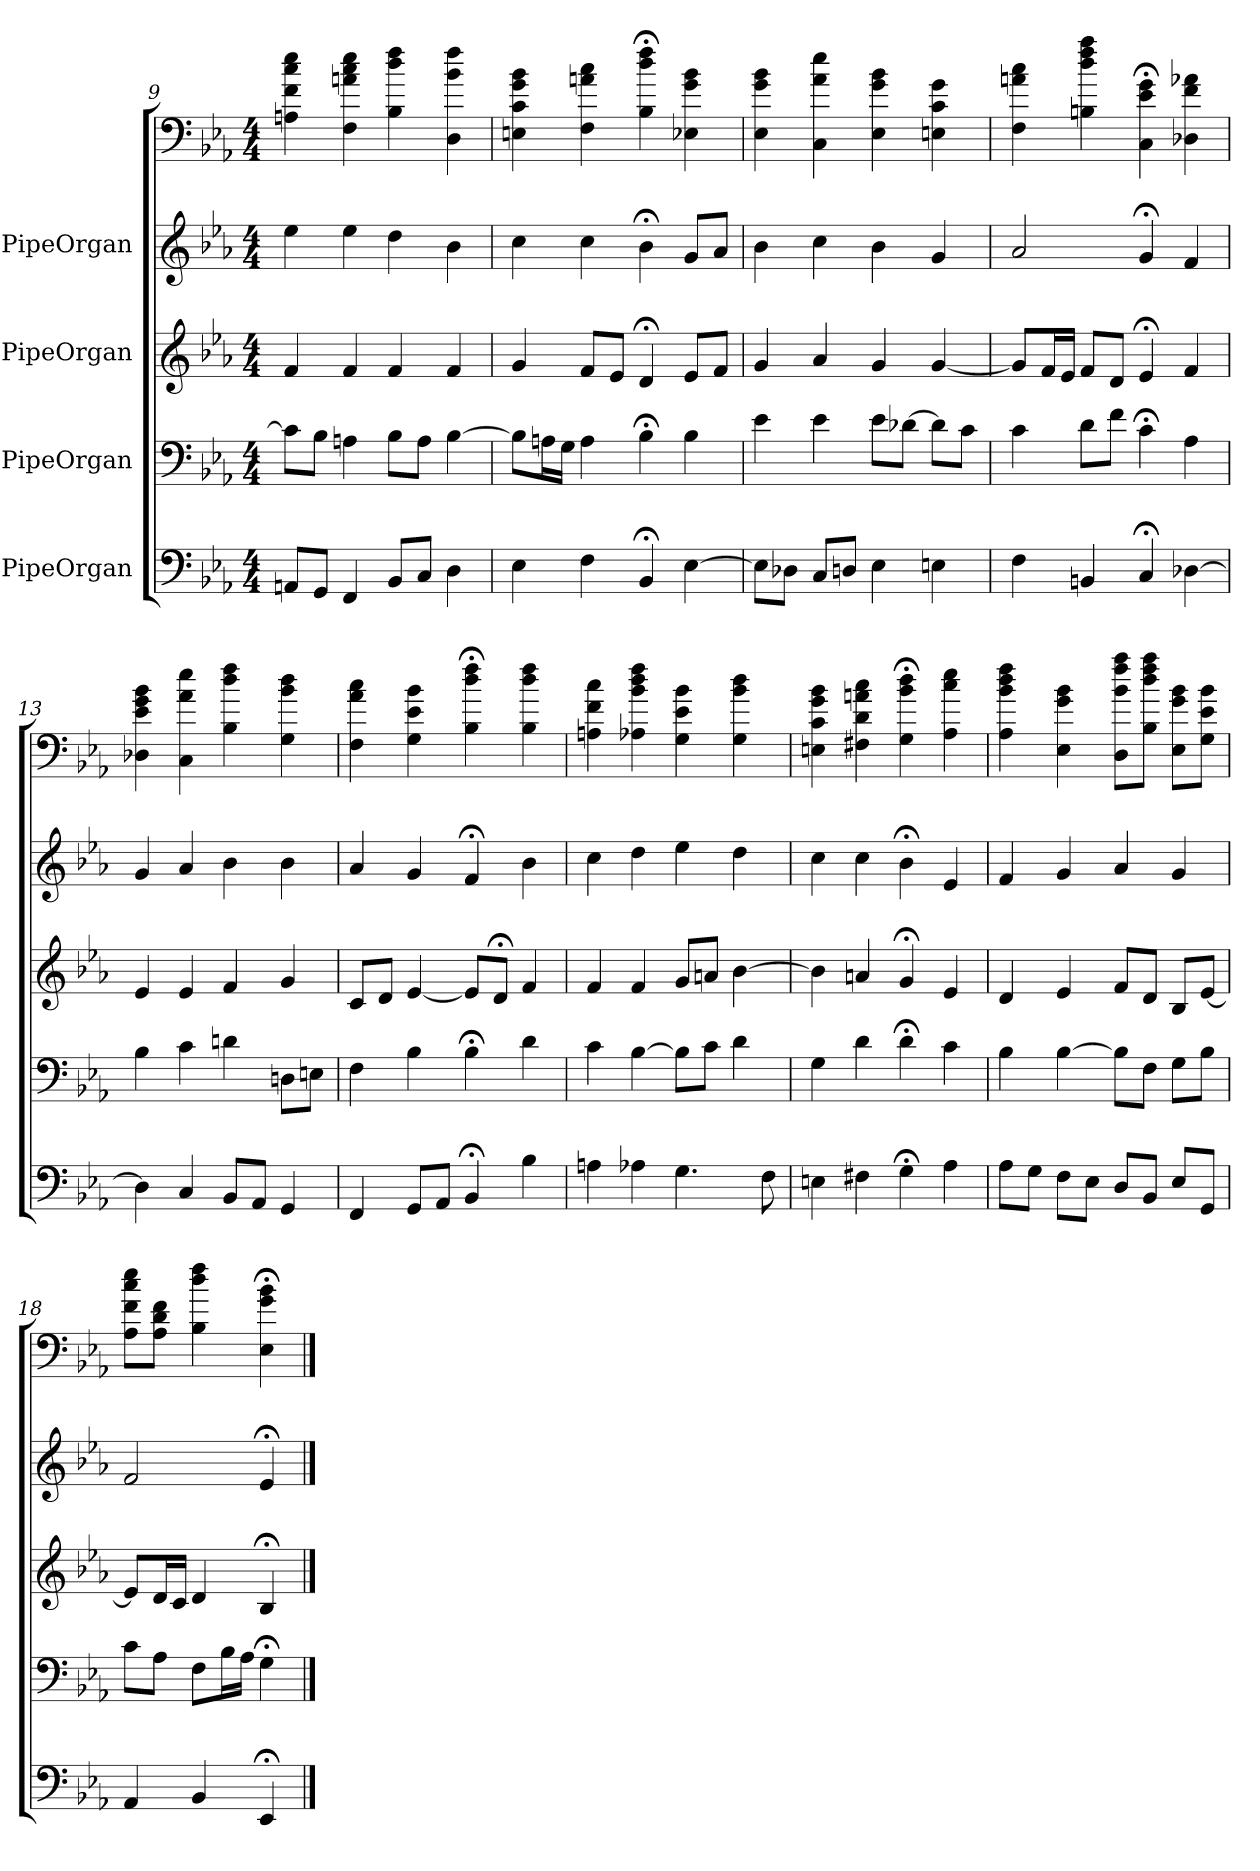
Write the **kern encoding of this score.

**kern	**kern	**kern	**kern	**kern
*part5	*part4	*part3	*part2	*part1
*staff5	*staff4	*staff3	*staff2	*staff1
*I"PipeOrgan	*I"PipeOrgan	*I"PipeOrgan	*I"PipeOrgan	*
*k[b-e-a-]	*k[b-e-a-]	*k[b-e-a-]	*k[b-e-a-]	*k[b-e-a-]
*E-:	*E-:	*E-:	*E-:	*E-:
*M4/4	*M4/4	*M4/4	*M4/4	*M4/4
=9	=9	=9	=9	=9
8AAnL	8cL]	4f	4ee-	4An 4f 4cc 4ee-
8GGJ	8B-J	.	.	.
4FF	4An	4f	4ee-	4F 4an 4cc 4ee-
8BB-L	8B-L	4f	4dd	4B- 4dd 4ff
8CJ	8AJ	.	.	.
4D	[4B-	4f	4b-	4D 4b- 4ff
=10	=10	=10	=10	=10
4E-	8B-L]	4g	4cc	4En 4c 4g 4b-
.	16AnL	.	.	.
.	16GJJ	.	.	.
4F	4A	8fL	4cc	4F 4an 4cc
.	.	8e-J	.	.
4BB-;<	4B-;<	4d;<	4b-;<	4B-;< 4dd;< 4ff;<
[4E-	4B-	8e-L	8gL	4E-X 4g 4b-
.	.	8fJ	8a-J	.
=11	=11	=11	=11	=11
8E-L]	4e-	4g	4b-	4E- 4g 4b-
8D-XJ	.	.	.	.
8CL	4e-	4a-	4cc	4C 4a- 4ee-
8DnJ	.	.	.	.
4E-	8e-L	4g	4b-	4E- 4g 4b-
.	[8d-XJ	.	.	.
4En	8d-L]	[4g	4g	4En 4c 4g
.	8cJ	.	.	.
=12	=12	=12	=12	=12
4F	4c	8gL]	2a-	4F 4an 4cc
.	.	16fL	.	.
.	.	16e-JJ	.	.
4BBn	8dL	8fL	.	4Bn 4dd 4ff 4aa-
.	8fJ	8dJ	.	.
4C;<	4c;<	4e-;<	4g;<	4C;< 4e-;< 4g;<
[4D-X	4A-	4f	4f	4D-X 4f 4a-X
=13	=13	=13	=13	=13
4D-]	4B-	4e-	4g	4D-X 4e- 4g 4b-
4C	4c	4e-	4a-	4C 4a- 4ee-
8BB-L	4dn	4f	4b-	4B- 4dd 4ff
8AA-J	.	.	.	.
4GG	8DnL	4g	4b-	4G 4b- 4dd
.	8EnJ	.	.	.
=14	=14	=14	=14	=14
4FF	4F	8cL	4a-	4F 4a- 4cc
.	.	8dJ	.	.
8GGL	4B-	[4e-	4g	4G 4e- 4b-
8AA-J	.	.	.	.
4BB-;<	4B-;<	8e-L]	4f;<	4B-;< 4dd;< 4ff;<
.	.	8d;<J	.	.
4B-	4d	4f	4b-	4B- 4dd 4ff
=15	=15	=15	=15	=15
4An	4c	4f	4cc	4An 4f 4cc
4A-X	[4B-	4f	4dd	4A-X 4b- 4dd 4ff
4.G	8B-L]	8gL	4ee-	4G 4e- 4b-
.	8cJ	8anJ	.	.
.	4d	[4b-	4dd	4G 4b- 4dd
8F	.	.	.	.
=16	=16	=16	=16	=16
4En	4G	4b-]	4cc	4En 4c 4g 4b-
4F#X	4d	4an	4cc	4F#X 4d 4an 4cc
4G;<	4d;<	4g;<	4b-;<	4G;< 4b-;< 4dd;<
4A-	4c	4e-	4e-	4A- 4cc 4ee-
=17	=17	=17	=17	=17
8A-L	4B-	4d	4f	4A- 4b- 4dd 4ff
8GJ	.	.	.	.
8FL	[4B-	4e-	4g	4E- 4g 4b-
8E-J	.	.	.	.
8DL	8B-L]	8fL	4a-	8D 8b- 8ff 8aa-L
8BB-J	8FJ	8dJ	.	8B- 8dd 8ff 8aa-J
8E-L	8GL	8B-L	4g	8E- 8g 8b-L
8GGJ	8B-J	[8e-J	.	8G 8e- 8b-J
=18	=18	=18	=18	=18
4AA-	8cL	8e-L]	2f	8A- 8f 8cc 8ee-L
.	8A-J	16dL	.	8A- 8d 8fJ
.	.	16cJJ	.	.
4BB-	8FL	4d	.	4B- 4dd 4ff
.	16B-L	.	.	.
.	16A-JJ	.	.	.
4EE-;<	4G;<	4B-;<	4e-;<	4E-;< 4g;< 4b-;<
==	==	==	==	==
*-	*-	*-	*-	*-
